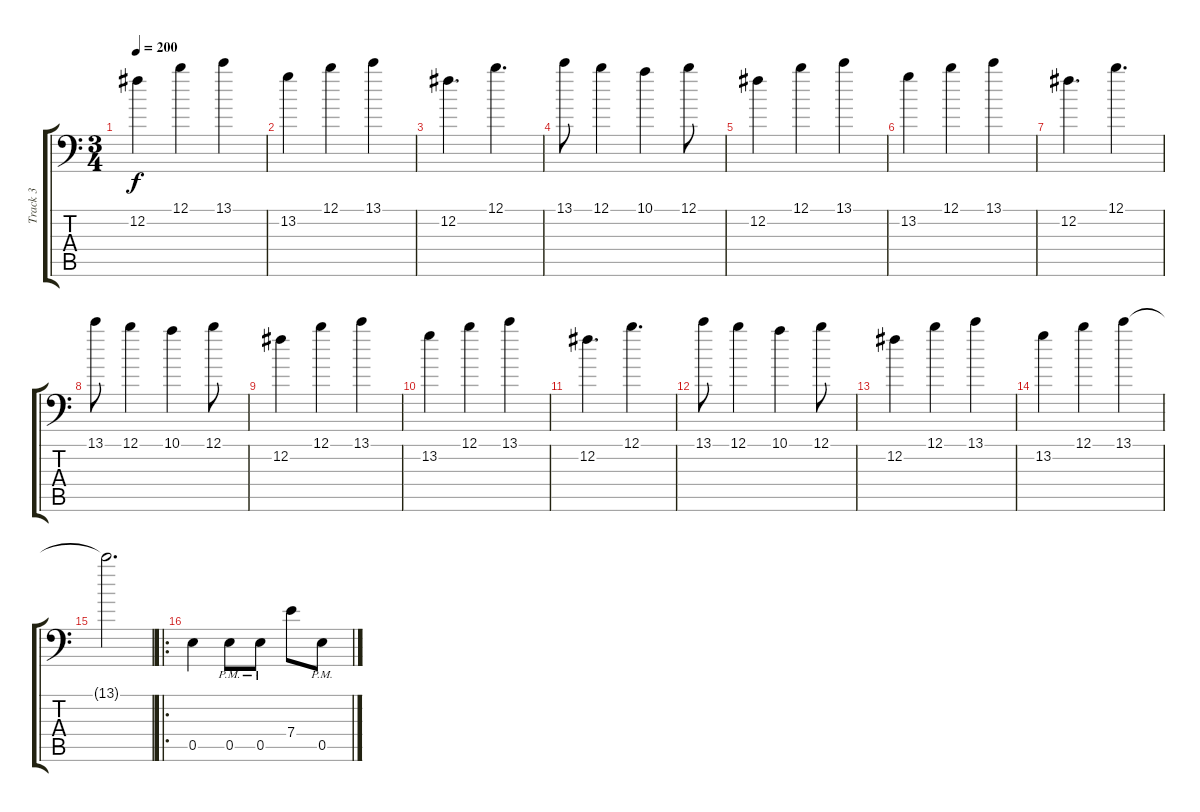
\track ("Track 3" "Track 3") {instrument overdrivenguitar}
\staff {score tabs}
\tuning (B3 Gb3 D3 A2 E2 A1) {hide}
\ts (3 4)
\tempo 200
\clef f4
\ks c
12.2.4{dy f} 12.1.4 13.1.4 |
13.2.4 12.1.4 13.1.4 |
12.2.4{d} 12.1.4{d} |
13.1.8 12.1.4 10.1.4 12.1.8 |
12.2.4 12.1.4 13.1.4 |
13.2.4 12.1.4 13.1.4 |
12.2.4{d} 12.1.4{d} |
13.1.8 12.1.4 10.1.4 12.1.8 |
12.2.4 12.1.4 13.1.4 |
13.2.4 12.1.4 13.1.4 |
12.2.4{d} 12.1.4{d} |
13.1.8 12.1.4 10.1.4 12.1.8 |
12.2.4 12.1.4 13.1.4 |
13.2.4 12.1.4 13.1.4 |
13.1{t}.2{d} |
\ro
0.5.4 0.5{pm}.8 0.5{pm}.8 7.4.8 0.5{pm}.8
